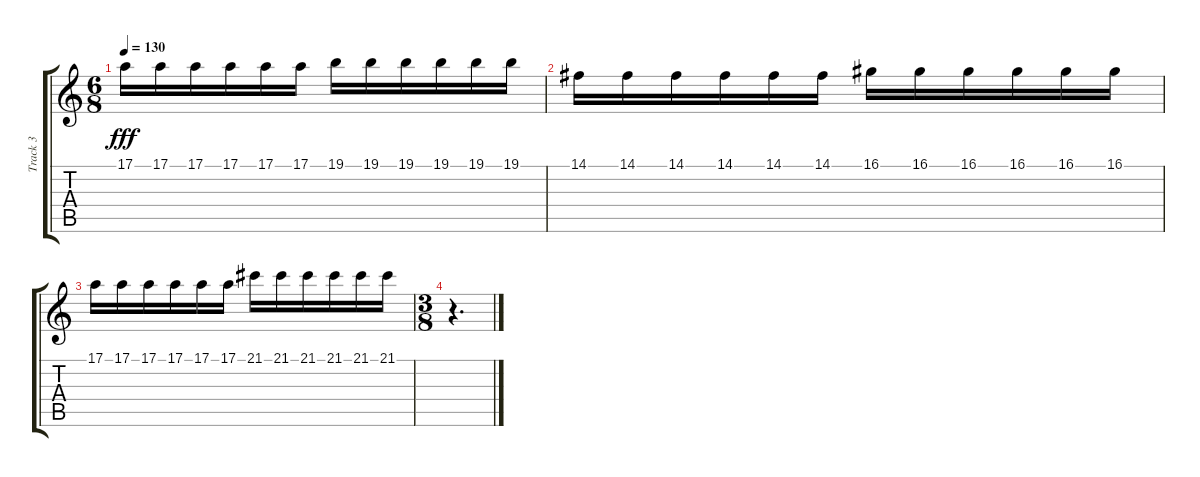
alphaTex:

\track ("Track 3" "Track 3") {instrument stringensemble1}
\staff {score tabs}
\tuning (E4 B3 G3 D3 A2 E2) {hide}
\ts (6 8)
\tempo 130
\clef g2
\ks c
17.1.16{dy fff} 17.1.16 17.1.16 17.1.16 17.1.16 17.1.16 19.1.16 19.1.16 19.1.16 19.1.16 19.1.16 19.1.16 |
14.1.16 14.1.16 14.1.16 14.1.16 14.1.16 14.1.16 16.1.16 16.1.16 16.1.16 16.1.16 16.1.16 16.1.16 |
17.1.16 17.1.16 17.1.16 17.1.16 17.1.16 17.1.16 21.1.16 21.1.16 21.1.16 21.1.16 21.1.16 21.1.16 |
\ts (3 8)
r.4{d}
